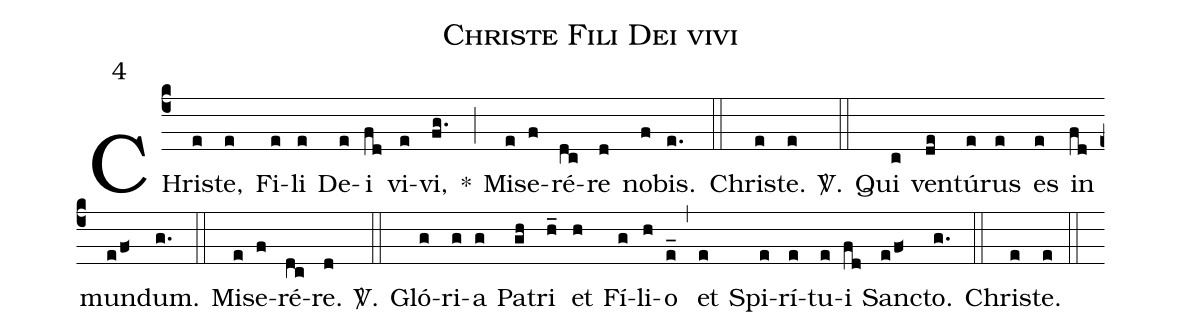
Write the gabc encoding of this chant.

name: Christe Fili Dei vivi;
mode: 4;
%%
(c4)
CHris(e)te,(e) Fi(e)li(e) De(e)i(fd) vi(e)vi,(fg.) *(;)
Mi(e)se(f)ré(dc)re(d) no(f)bis.(e.) (::)
Chris(e)te.(e) <sp>V/</sp>.(::)
Qui(c) ven(de)tú(e)rus(e) es(e) in(fd) mun(e/f<)dum.(g.) (::)
Mi(e)se(f)ré(dc)re.(d) <sp>V/</sp>.(::)
Gló(g)ri(g)a(g) Pa(gh)tri(h_) et(h) Fí(g)li(h)o(e_) (,)
et(e) Spi(e)rí(e)tu(e)i(fd) Sanc(e/f<)to.(g.) (::)
Chris(e)te.(e) (::)
